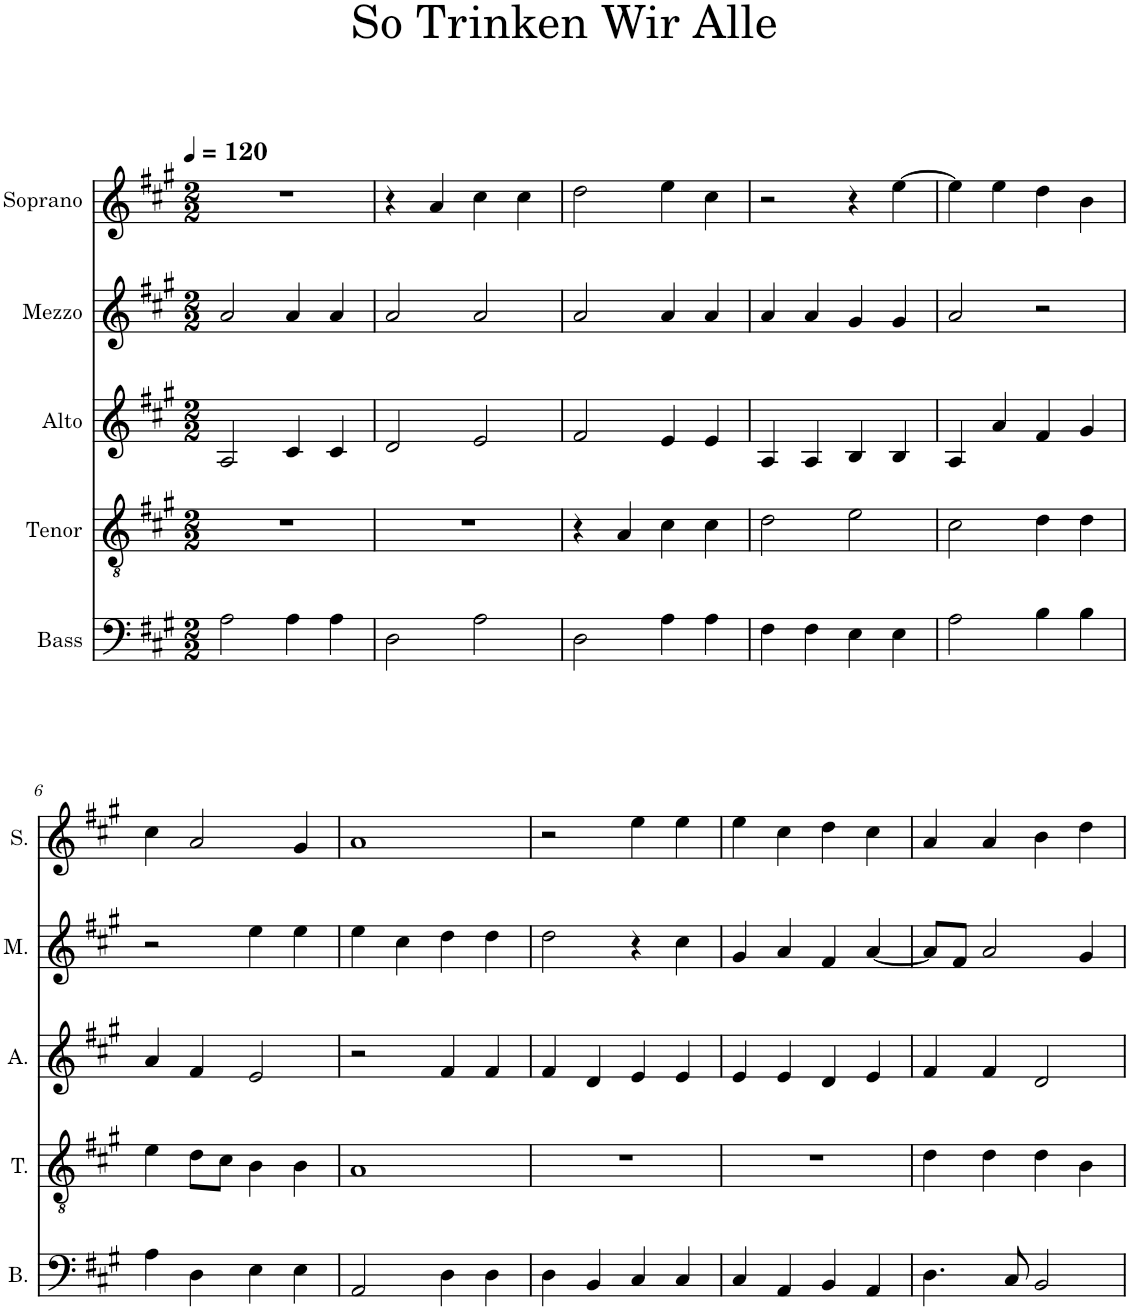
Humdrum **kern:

**kern	**kern	**kern	**kern	**kern
*part5	*part4	*part3	*part2	*part1
*staff5	*staff4	*staff3	*staff2	*staff1
*I"Bass	*I"Tenor	*I"Alto	*I"Mezzo	*I"Soprano
*I'B.	*I'T.	*I'A.	*I'M.	*I'S.
*clefF4	*clefGv2	*clefG2	*clefG2	*clefG2
*k[f#c#g#]	*k[f#c#g#]	*k[f#c#g#]	*k[f#c#g#]	*k[f#c#g#]
*M2/2	*M2/2	*M2/2	*M2/2	*M2/2
*MM120	*MM120	*MM120	*MM120	*MM120
=1	=1	=1	=1	=1
2A\	1r	2A/	2a/	1r
4A\	.	4c#/	4a/	.
4A\	.	4c#/	4a/	.
=2	=2	=2	=2	=2
2D\	1r	2d/	2a/	4r
.	.	.	.	4a/
2A\	.	2e/	2a/	4cc#\
.	.	.	.	4cc#\
=3	=3	=3	=3	=3
2D\	4r	2f#/	2a/	2dd\
.	4A/	.	.	.
4A\	4c#\	4e/	4a/	4ee\
4A\	4c#\	4e/	4a/	4cc#\
=4	=4	=4	=4	=4
4F#\	2d\	4A/	4a/	2r
4F#\	.	4A/	4a/	.
4E\	2e\	4B/	4g#/	4r
4E\	.	4B/	4g#/	[4ee\
=5	=5	=5	=5	=5
2A\	2c#\	4A/	2a/	4ee\]
.	.	4a/	.	4ee\
4B\	4d\	4f#/	2r	4dd\
4B\	4d\	4g#/	.	4b\
!!LO:LB:g=z
=6	=6	=6	=6	=6
4A\	4e\	4a/	2r	4cc#\
4D\	8d\L	4f#/	.	2a/
.	8c#\J	.	.	.
4E\	4B\	2e/	4ee\	.
4E\	4B\	.	4ee\	4g#/
=7	=7	=7	=7	=7
2AA/	1A	2r	4ee\	1a
.	.	.	4cc#\	.
4D\	.	4f#/	4dd\	.
4D\	.	4f#/	4dd\	.
=8	=8	=8	=8	=8
4D\	1r	4f#/	2dd\	2r
4BB/	.	4d/	.	.
4C#/	.	4e/	4r	4ee\
4C#/	.	4e/	4cc#\	4ee\
=9	=9	=9	=9	=9
4C#/	1r	4e/	4g#/	4ee\
4AA/	.	4e/	4a/	4cc#\
4BB/	.	4d/	4f#/	4dd\
4AA/	.	4e/	[4a/	4cc#\
=10	=10	=10	=10	=10
4.D\	4d\	4f#/	8a/L]	4a/
.	.	.	8f#/J	.
.	4d\	4f#/	2a/	4a/
8C#/	.	.	.	.
2BB/	4d\	2d/	.	4b\
.	4B\	.	4g#/	4dd\
=	=	=	=	=
*-	*-	*-	*-	*-
